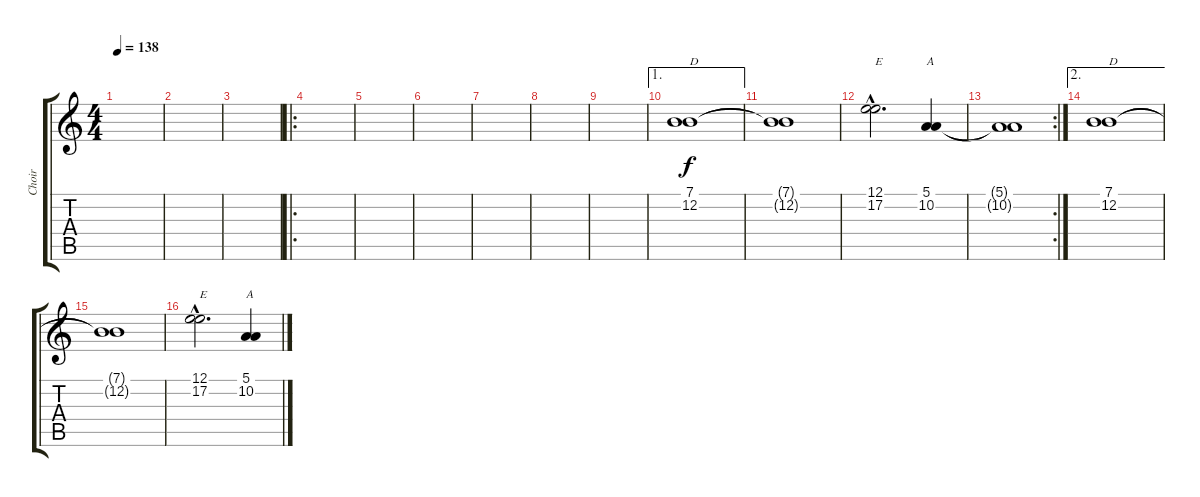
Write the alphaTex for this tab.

\track ("Choir" "Choir") {instrument synthvoice}
\staff {score tabs}
\tuning (E4 B3 G3 D3 A2 E2) {hide}
\ts (4 4)
\tempo 138
\clef g2
\ks c
|
|
|
\ro
|
|
|
|
|
|
\ae 1
(7.1 12.2).1{txt "D"} |
(7.1{t} 12.2{t}).1 |
(12.1{hac} 17.2{hac}).2{d txt "E"} (5.1 10.2).4{txt "A"} |
\rc 2
(5.1{t} 10.2{t}).1 |
\ae 2
(7.1 12.2).1{txt "D"} |
(7.1{t} 12.2{t}).1 |
(12.1{hac} 17.2{hac}).2{d txt "E"} (5.1 10.2).4{txt "A"}
